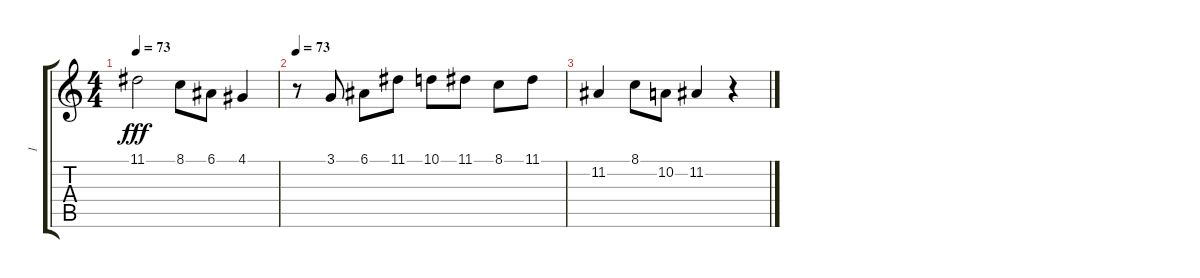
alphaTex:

\track ("1" "1") {instrument electricpiano1}
\staff {score tabs}
\tuning (E4 B3 G3 D3 A2 E2) {hide}
\ts (4 4)
\tempo 73
\clef g2
\ks c
11.1.2{dy fff} 8.1.8 6.1.8 4.1.4 |
\tempo 73
r.8 3.1.8{volume 14 balance 2} 6.1.8 11.1.8 10.1.8 11.1.8 8.1.8 11.1.8 |
11.2.4 8.1.8 10.2.8 11.2.4 r.4
